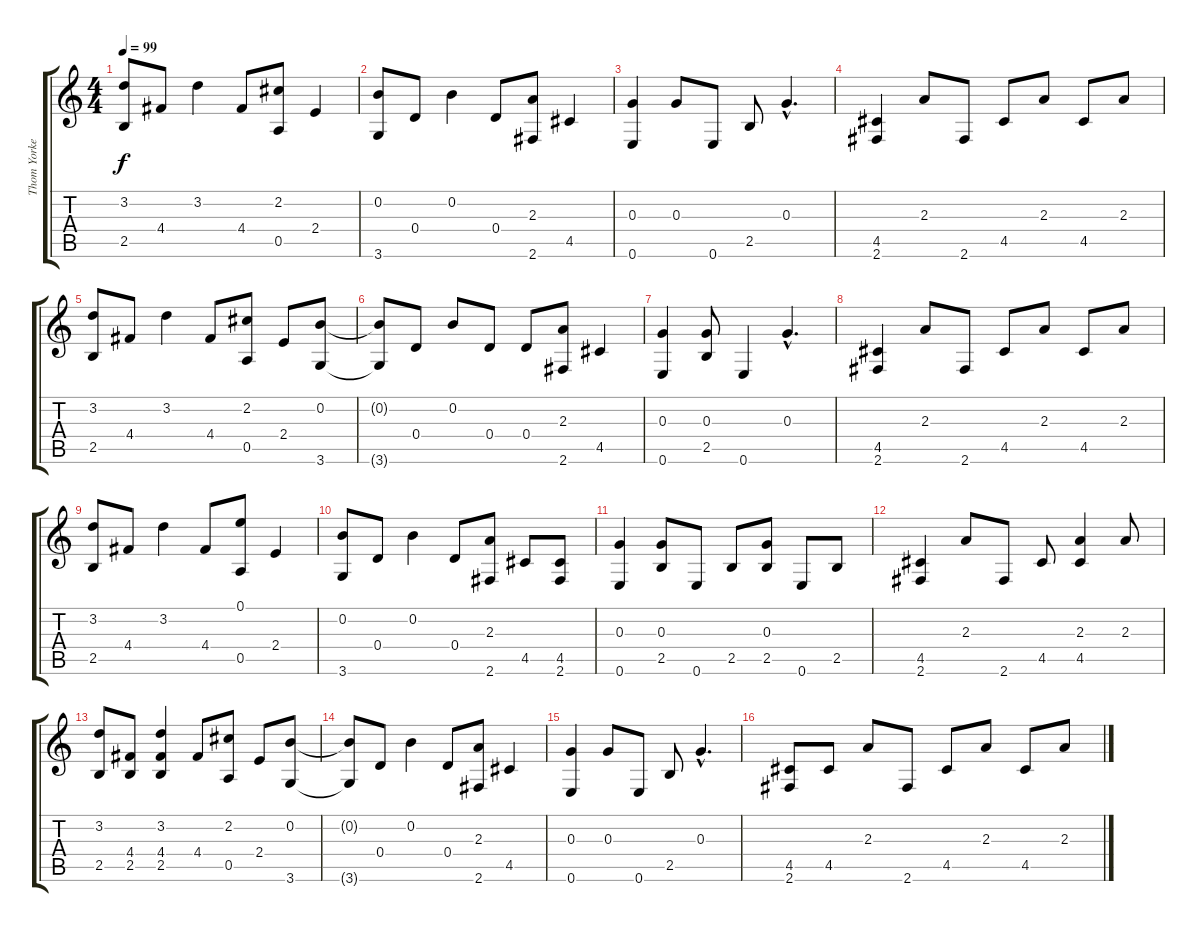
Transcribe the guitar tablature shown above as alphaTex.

\track ("Thom Yorke (part 1)" "Thom Yorke") {instrument acousticguitarsteel}
\staff {score tabs}
\tuning (E4 B3 G3 D3 A2 E2) {hide}
\ts (4 4)
\tempo 99
\clef g2
\ks c
(3.2 2.5).8{dy f instrument acousticguitarsteel} 4.4.8 3.2.4 4.4.8 (2.2 0.5).8 2.4.4 |
(0.2 3.6).8 0.4.8 0.2.4 0.4.8 (2.3 2.6).8 4.5.4 |
(0.3 0.6).4 0.3.8 0.6.8 2.5.8 0.3{hac}.4{d} |
(4.5 2.6).4 2.3.8 2.6.8 4.5.8 2.3.8 4.5.8 2.3.8 |
(3.2 2.5).8 4.4.8 3.2.4 4.4.8 (2.2 0.5).8 2.4.8 (0.2 3.6).8 |
(0.2{t} 3.6{t}).8 0.4.8 0.2.8 0.4.8 0.4.8 (2.3 2.6).8 4.5.4 |
(0.3 0.6).4 (0.3 2.5).8 0.6.4 0.3{hac}.4{d} |
(4.5 2.6).4 2.3.8 2.6.8 4.5.8 2.3.8 4.5.8 2.3.8 |
(3.2 2.5).8 4.4.8 3.2.4 4.4.8 (0.1 0.5).8 2.4.4 |
(0.2 3.6).8 0.4.8 0.2.4 0.4.8 (2.3 2.6).8 4.5.8 (4.5 2.6).8 |
(0.3 0.6).4 (0.3 2.5).8 0.6.8 2.5.8 (0.3 2.5).8 0.6.8 2.5.8 |
(4.5 2.6).4 2.3.8 2.6.8 4.5.8 (2.3 4.5).4 2.3.8 |
(3.2 2.5).8 (4.4 2.5).8 (3.2 4.4 2.5).4 4.4.8 (2.2 0.5).8 2.4.8 (0.2 3.6).8 |
(0.2{t} 3.6{t}).8 0.4.8 0.2.4 0.4.8 (2.3 2.6).8 4.5.4 |
(0.3 0.6).4 0.3.8 0.6.8 2.5.8 0.3{hac}.4{d} |
(4.5 2.6).8 4.5.8 2.3.8 2.6.8 4.5.8 2.3.8 4.5.8 2.3.8
